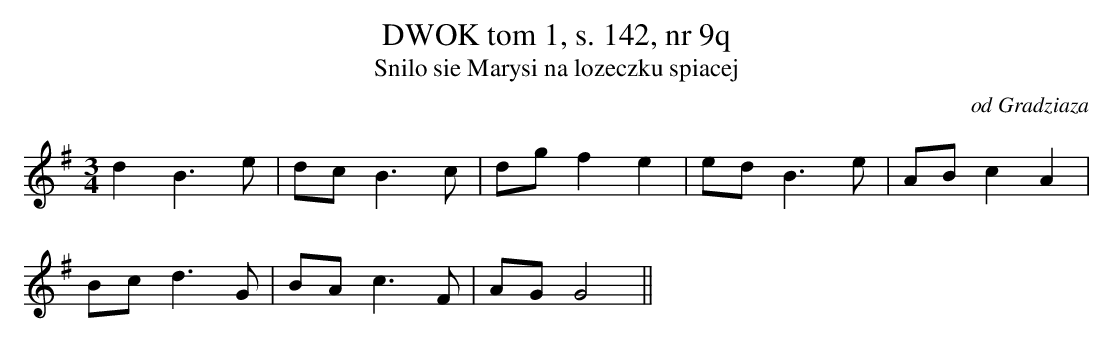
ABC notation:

X:1
T:DWOK tom 1, s. 142, nr 9q
T:Snilo sie Marysi na lozeczku spiacej
O:od Gradziaza
M:3/4
L:1/8
K:G
d2B3e | dcB3c | dgf2e2 | edB3e |ABc2A2 |
 Bcd3G | BAc3F | AGG4||
